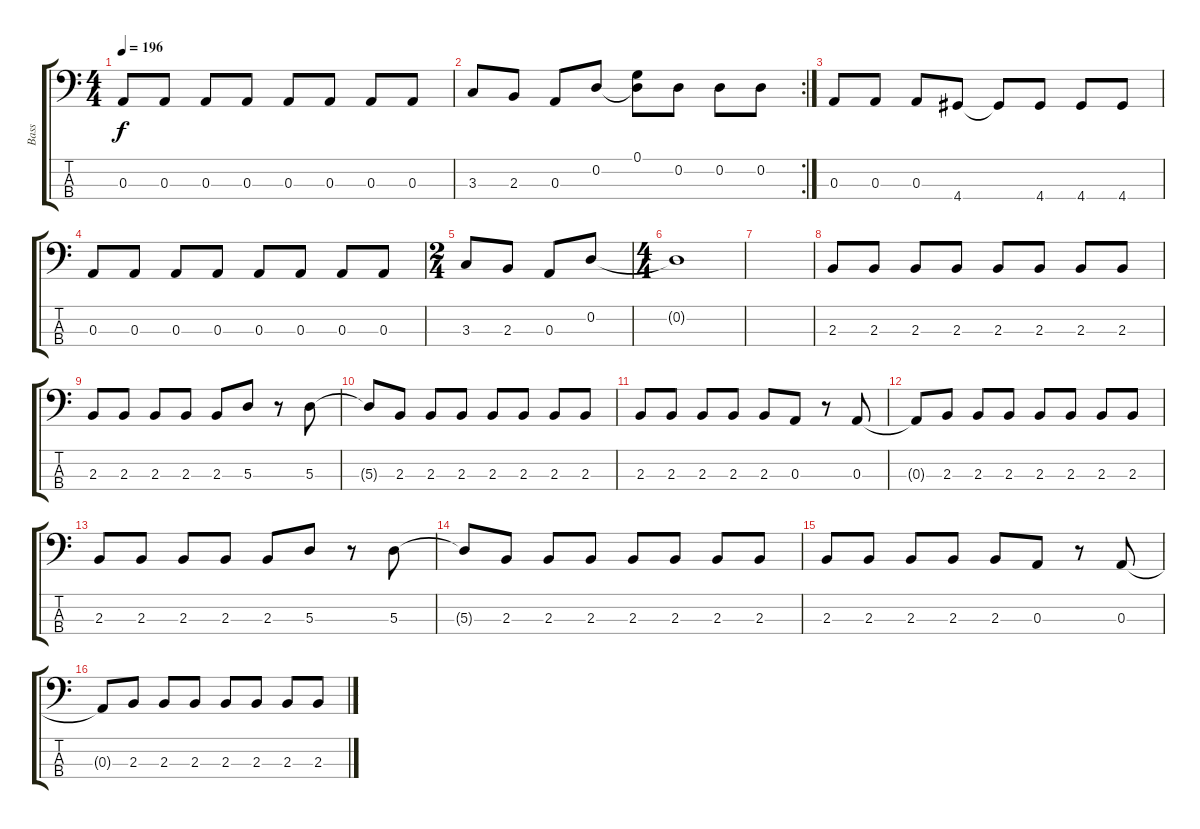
\track ("Bass" "Bass") {instrument electricbassfinger}
\staff {score tabs}
\tuning (G2 D2 A1 E1) {hide}
\ts (4 4)
\tempo 196
\clef f4
\ks c
0.3.8{dy f} 0.3.8 0.3.8 0.3.8 0.3.8 0.3.8 0.3.8 0.3.8 |
\rc 2
3.3.8 2.3.8 0.3.8 0.2.8 (0.1 0.2{t}).8 0.2.8 0.2.8 0.2.8 |
0.3.8 0.3.8 0.3.8 4.4.8 4.4{t}.8 4.4.8 4.4.8 4.4.8 |
0.3.8 0.3.8 0.3.8 0.3.8 0.3.8 0.3.8 0.3.8 0.3.8 |
\ts (2 4)
3.3.8 2.3.8 0.3.8 0.2.8 |
\ts (4 4)
0.2{t}.1 |
|
2.3.8 2.3.8 2.3.8 2.3.8 2.3.8 2.3.8 2.3.8 2.3.8 |
2.3.8 2.3.8 2.3.8 2.3.8 2.3.8 5.3.8 r.8 5.3.8 |
5.3{t}.8 2.3.8 2.3.8 2.3.8 2.3.8 2.3.8 2.3.8 2.3.8 |
2.3.8 2.3.8 2.3.8 2.3.8 2.3.8 0.3.8 r.8 0.3.8 |
0.3{t}.8 2.3.8 2.3.8 2.3.8 2.3.8 2.3.8 2.3.8 2.3.8 |
2.3.8 2.3.8 2.3.8 2.3.8 2.3.8 5.3.8 r.8 5.3.8 |
5.3{t}.8 2.3.8 2.3.8 2.3.8 2.3.8 2.3.8 2.3.8 2.3.8 |
2.3.8 2.3.8 2.3.8 2.3.8 2.3.8 0.3.8 r.8 0.3.8 |
0.3{t}.8 2.3.8 2.3.8 2.3.8 2.3.8 2.3.8 2.3.8 2.3.8
